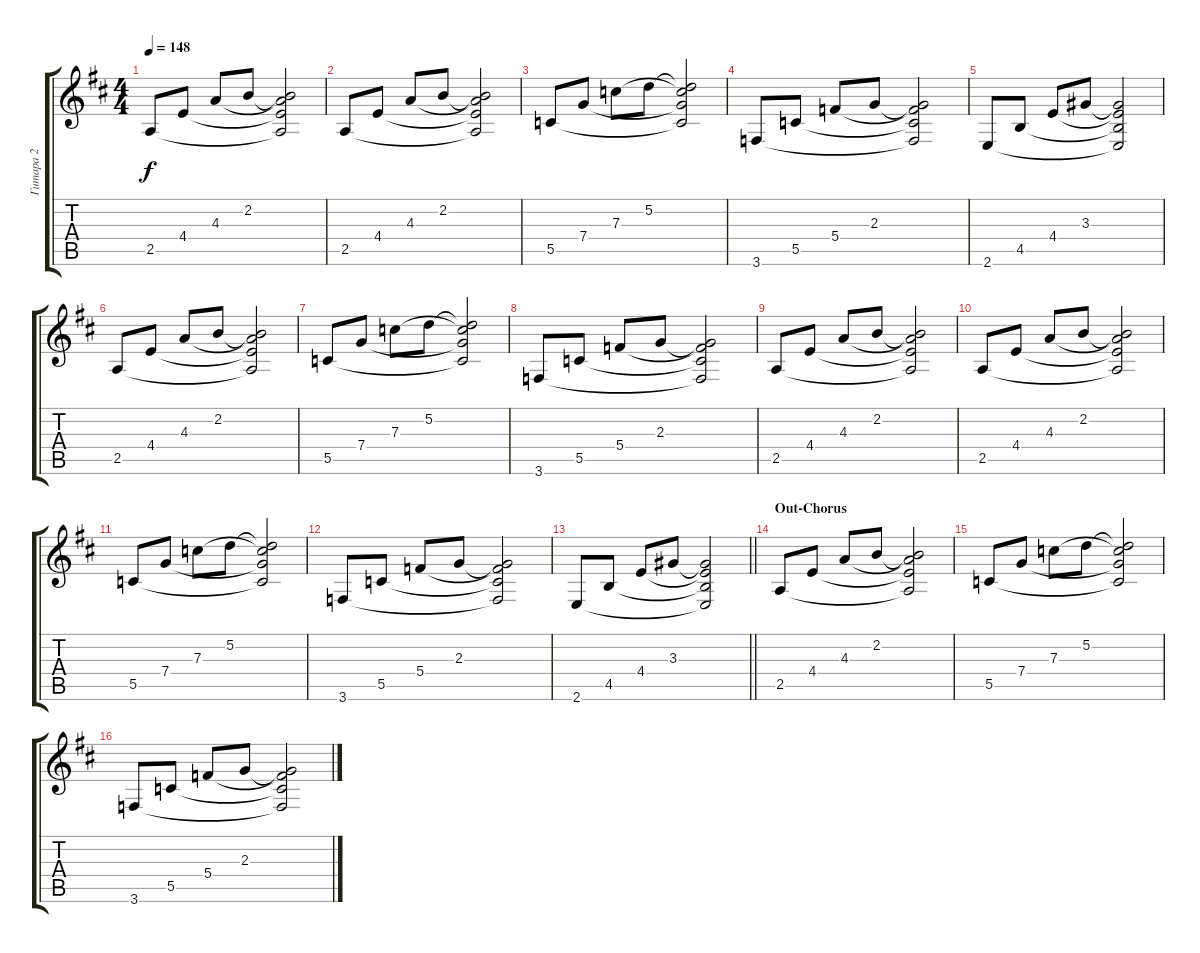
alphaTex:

\track ("Гитара 2" "Гитара 2") {instrument electricguitarclean}
\staff {score tabs}
\tuning (D4 A3 F3 C3 G2 D2) {hide}
\ts (4 4)
\tempo 148
\clef g2
\ks bminor
2.5.8{dy f} 4.4.8 4.3.8 2.2.8 (2.2{t} 4.3{t} 4.4{t} 2.5{t}).2 |
2.5.8 4.4.8 4.3.8 2.2.8 (2.2{t} 4.3{t} 4.4{t} 2.5{t}).2 |
5.5.8 7.4.8 7.3.8 5.2.8 (5.2{t} 7.3{t} 7.4{t} 5.5{t}).2 |
3.6.8 5.5.8 5.4.8 2.3.8 (2.3{t} 5.4{t} 5.5{t} 3.6{t}).2 |
2.6.8 4.5.8 4.4.8 3.3.8 (3.3{t} 4.4{t} 4.5{t} 2.6{t}).2 |
2.5.8 4.4.8 4.3.8 2.2.8 (2.2{t} 4.3{t} 4.4{t} 2.5{t}).2 |
5.5.8 7.4.8 7.3.8 5.2.8 (5.2{t} 7.3{t} 7.4{t} 5.5{t}).2 |
3.6.8 5.5.8 5.4.8 2.3.8 (2.3{t} 5.4{t} 5.5{t} 3.6{t}).2 |
2.5.8 4.4.8 4.3.8 2.2.8 (2.2{t} 4.3{t} 4.4{t} 2.5{t}).2 |
2.5.8 4.4.8 4.3.8 2.2.8 (2.2{t} 4.3{t} 4.4{t} 2.5{t}).2 |
5.5.8 7.4.8 7.3.8 5.2.8 (5.2{t} 7.3{t} 7.4{t} 5.5{t}).2 |
3.6.8 5.5.8 5.4.8 2.3.8 (2.3{t} 5.4{t} 5.5{t} 3.6{t}).2 |
\barLineRight lightlight
2.6.8 4.5.8 4.4.8 3.3.8 (3.3{t} 4.4{t} 4.5{t} 2.6{t}).2 |
\section ("" "Out-Chorus")
2.5.8 4.4.8 4.3.8 2.2.8 (2.2{t} 4.3{t} 4.4{t} 2.5{t}).2 |
5.5.8 7.4.8 7.3.8 5.2.8 (5.2{t} 7.3{t} 7.4{t} 5.5{t}).2 |
3.6.8 5.5.8 5.4.8 2.3.8 (2.3{t} 5.4{t} 5.5{t} 3.6{t}).2
